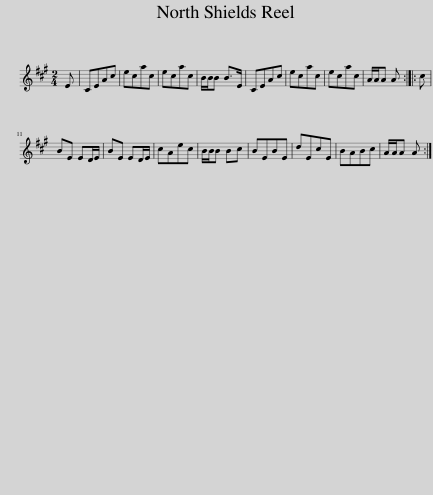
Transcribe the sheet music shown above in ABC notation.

X:1
L:1/8
M:2/4
I:linebreak $
K:A
V:1 treble
V:1
 E | CEAc | ecac | ecac | B/B/B B>E | %5
 CEAc | ecac | ecac | A/A/A A :: c |$ %10
 BE ED/E/ | BE ED/E/ | cAec | B/B/B Bc | BEBE | %15
 dEcE | BABc | A/A/A A :| %18
